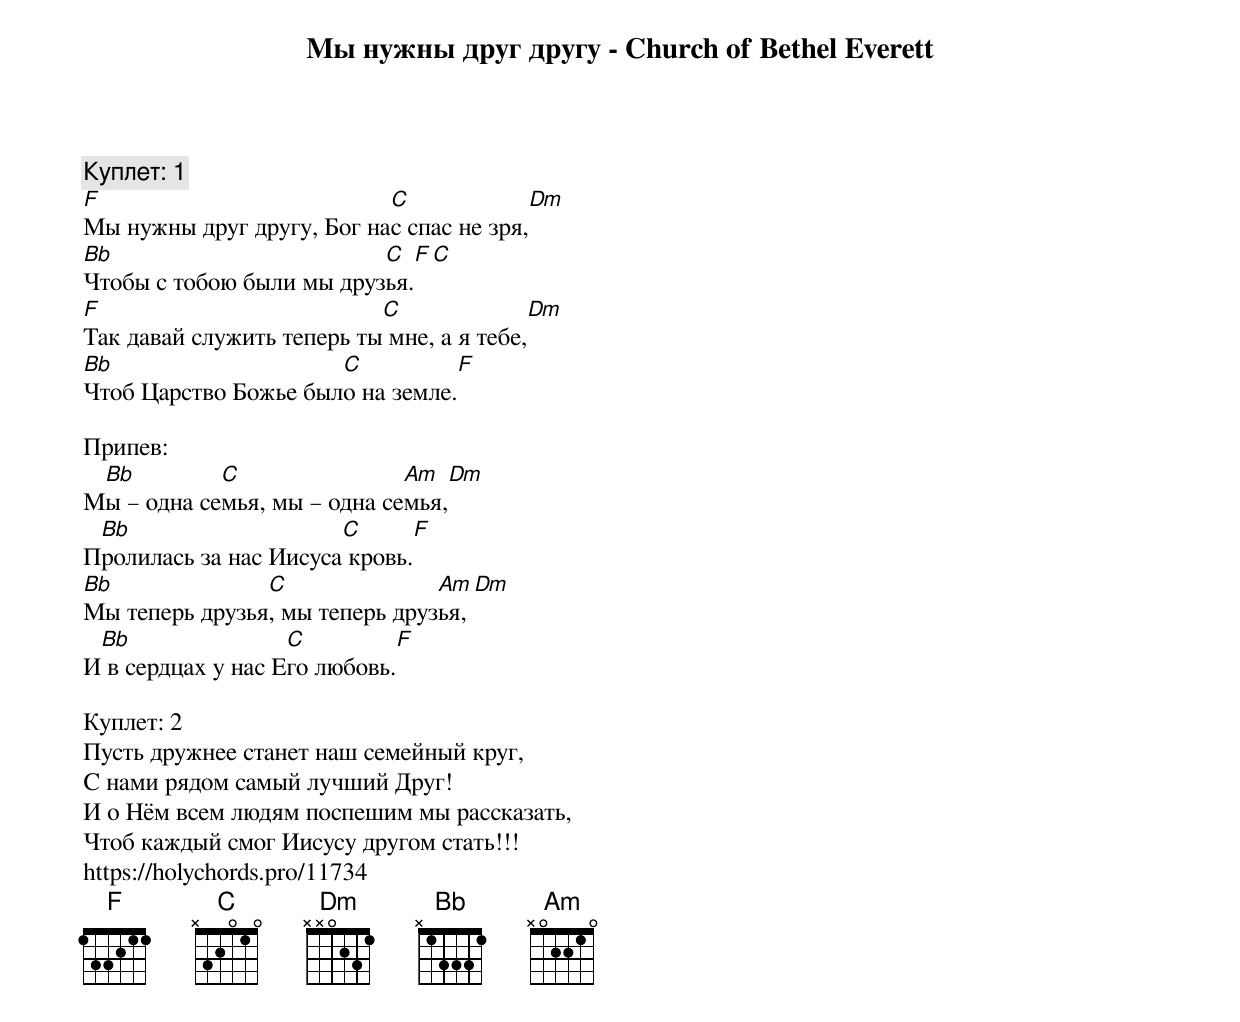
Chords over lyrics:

Мы нужны друг другу - Church of Bethel Everett

Куплет: 1
F                          C             Dm
Мы нужны друг другу, Бог нас спас не зря,
Bb                        C                        F       C
Чтобы с тобою были мы друзья.
F                          C                         Dm
Так давай служить теперь ты мне, а я тебе,
Bb                    C            F
Чтоб Царство Божье было на земле.

Припев:
 Bb         C                Am       Dm
Мы – одна семья, мы – одна семья,
 Bb                    C           F
Пролилась за нас Иисуса кровь.
Bb              C               Am           Dm
Мы теперь друзья, мы теперь друзья,
 Bb                C         F
И в сердцах у нас Его любовь.

Куплет: 2
Пусть дружнее станет наш семейный круг,
С нами рядом самый лучший Друг!
И о Нём всем людям поспешим мы рассказать,
Чтоб каждый смог Иисусу другом стать!!!
https://holychords.pro/11734
